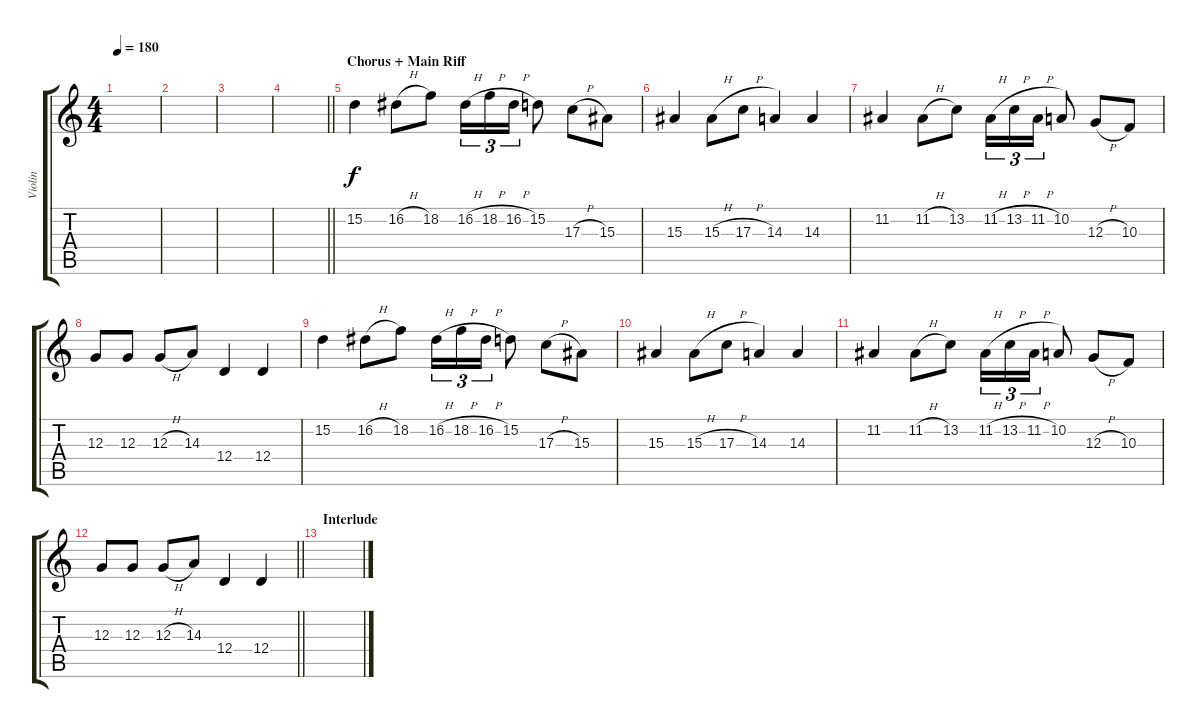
\track ("Violin" "Violin") {instrument violin}
\staff {score tabs}
\tuning (E4 B3 G3 D3 A2 E2) {hide}
\ts (4 4)
\tempo 180
\clef g2
\ks c
|
|
|
\barLineRight lightlight
|
\section ("" "Chorus + Main Riff")
15.2.4 16.2{h}.8 18.2.8 16.2{h}.16{tu (3 2)} 18.2{h}.16{tu (3 2)} 16.2{h}.16{tu (3 2)} 15.2.8 17.3{h}.8 15.3.8 |
15.3.4 15.3{h}.8 17.3{h}.8 14.3.4 14.3.4 |
11.2.4 11.2{h}.8 13.2.8 11.2{h}.16{tu (3 2)} 13.2{h}.16{tu (3 2)} 11.2{h}.16{tu (3 2)} 10.2.8 12.3{h}.8 10.3.8 |
12.3.8 12.3.8 12.3{h}.8 14.3.8 12.4.4 12.4.4 |
15.2.4 16.2{h}.8 18.2.8 16.2{h}.16{tu (3 2)} 18.2{h}.16{tu (3 2)} 16.2{h}.16{tu (3 2)} 15.2.8 17.3{h}.8 15.3.8 |
15.3.4 15.3{h}.8 17.3{h}.8 14.3.4 14.3.4 |
11.2.4 11.2{h}.8 13.2.8 11.2{h}.16{tu (3 2)} 13.2{h}.16{tu (3 2)} 11.2{h}.16{tu (3 2)} 10.2.8 12.3{h}.8 10.3.8 |
\barLineRight lightlight
12.3.8 12.3.8 12.3{h}.8 14.3.8 12.4.4 12.4.4 |
\section ("" "Interlude")
